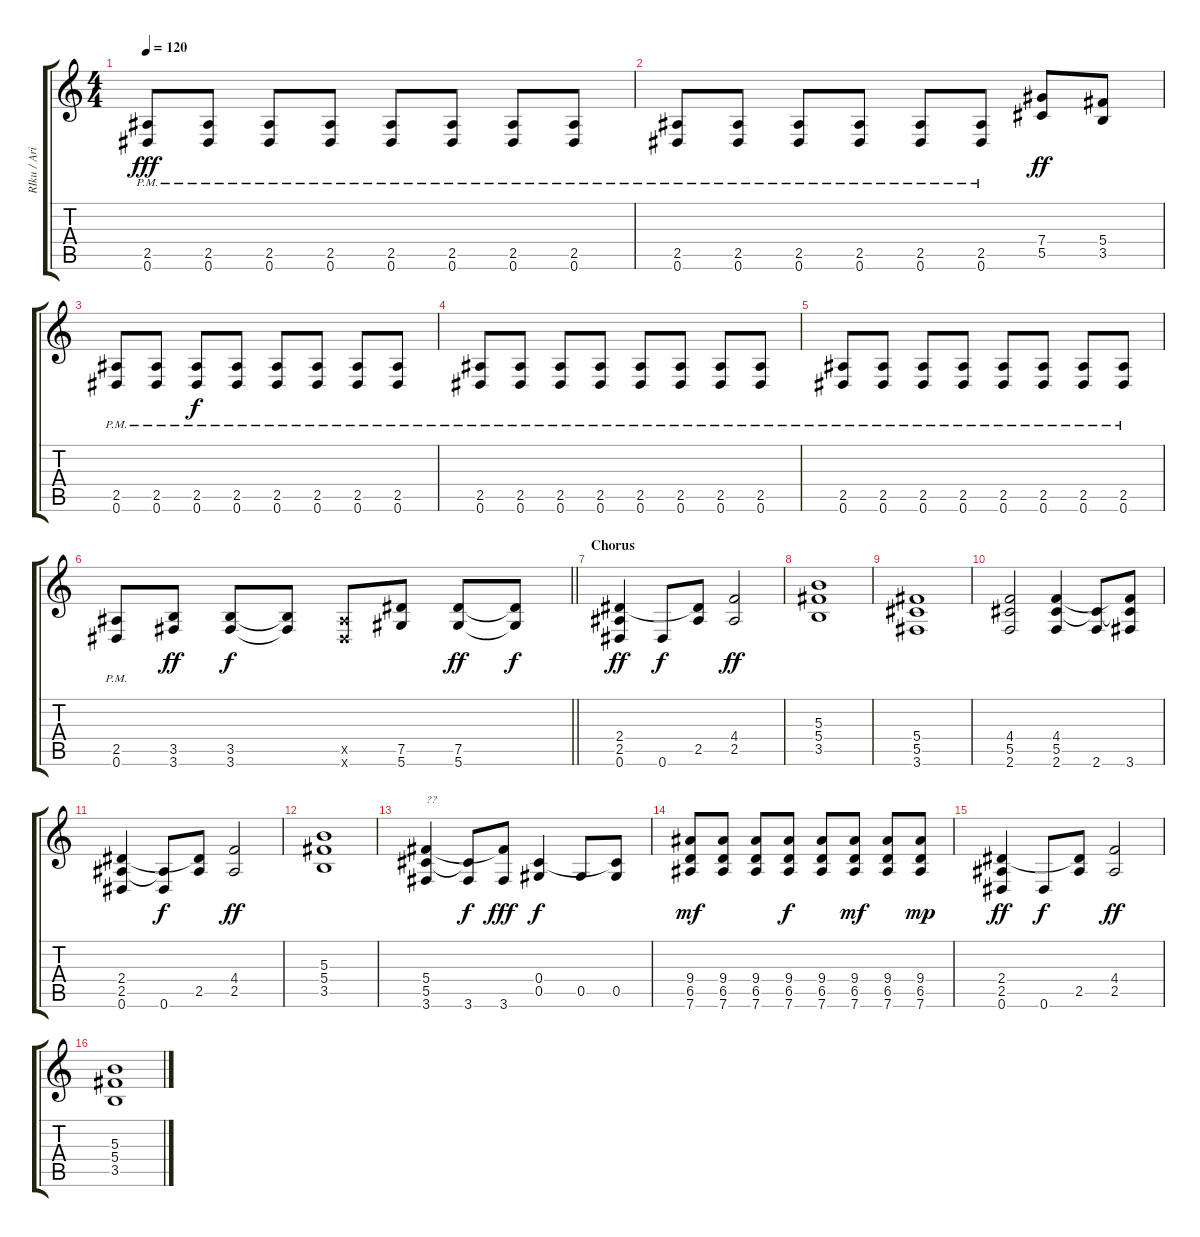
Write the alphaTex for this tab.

\track ("RIku / Ari    Rhythm /lead" "RIku / Ari") {instrument distortionguitar}
\staff {score tabs}
\tuning (Eb4 Bb3 Gb3 Db3 Ab2 Eb2) {hide}
\ts (4 4)
\tempo 120
\clef g2
\ks c
(2.5{pm} 0.6{pm}).8{dy fff} (2.5{pm} 0.6{pm}).8 (2.5{pm} 0.6{pm}).8 (2.5{pm} 0.6{pm}).8 (2.5{pm} 0.6{pm}).8 (2.5{pm} 0.6{pm}).8 (2.5{pm} 0.6{pm}).8 (2.5{pm} 0.6{pm}).8 |
(2.5{pm} 0.6{pm}).8 (2.5{pm} 0.6{pm}).8 (2.5{pm} 0.6{pm}).8 (2.5{pm} 0.6{pm}).8 (2.5{pm} 0.6{pm}).8 (2.5{pm} 0.6{pm}).8 (7.4 5.5).8{dy ff} (5.4 3.5).8 |
(2.5{pm} 0.6{pm}).8 (2.5{pm} 0.6{pm}).8 (2.5{pm} 0.6{pm}).8{dy f} (2.5{pm} 0.6{pm}).8 (2.5{pm} 0.6{pm}).8 (2.5{pm} 0.6{pm}).8 (2.5{pm} 0.6{pm}).8 (2.5{pm} 0.6{pm}).8 |
(2.5{pm} 0.6{pm}).8 (2.5{pm} 0.6{pm}).8 (2.5{pm} 0.6{pm}).8 (2.5{pm} 0.6{pm}).8 (2.5{pm} 0.6{pm}).8 (2.5{pm} 0.6{pm}).8 (2.5{pm} 0.6{pm}).8 (2.5{pm} 0.6{pm}).8 |
(2.5{pm} 0.6{pm}).8 (2.5{pm} 0.6{pm}).8 (2.5{pm} 0.6{pm}).8 (2.5{pm} 0.6{pm}).8 (2.5{pm} 0.6{pm}).8 (2.5{pm} 0.6{pm}).8 (2.5{pm} 0.6{pm}).8 (2.5{pm} 0.6{pm}).8 |
\barLineRight lightlight
(2.5{pm} 0.6{pm}).8 (3.5 3.6).8{dy ff} (3.5 3.6).8{dy f} (3.5{t} 3.6{t}).8 (2.5{x} 0.6{x}).8 (7.5 5.6).8 (7.5 5.6).8{dy ff} (7.5{t} 5.6{t}).8{dy f} |
\section ("" "Chorus")
(2.4 2.5 0.6).4{dy ff} 0.6.8{dy f} (2.4{t} 2.5).8 (4.4 2.5).2{dy ff} |
(5.3 5.4 3.5).1 |
(5.4 5.5 3.6).1 |
(4.4 5.5 2.6).2 (4.4 5.5 2.6).4 (5.5{t} 2.6).8 (4.4{t} 5.5{t} 3.6).8 |
(2.4 2.5 0.6).4 (2.5{t} 0.6).8{dy f} (2.4{t} 2.5).8 (4.4 2.5).2{dy ff} |
(5.3 5.4 3.5).1 |
(5.4 5.5 3.6).4{txt "??"} (5.5{t} 3.6).8{dy f} (5.4{t} 3.6).8{dy fff} (0.4 0.5).4{dy f} 0.5.8 (0.4{t} 0.5).8 |
(9.4 6.5 7.6).8{dy mf} (9.4 6.5 7.6).8 (9.4 6.5 7.6).8 (9.4 6.5 7.6).8{dy f} (9.4 6.5 7.6).8 (9.4 6.5 7.6).8{dy mf} (9.4 6.5 7.6).8 (9.4 6.5 7.6).8{dy mp} |
(2.4 2.5 0.6).4{dy ff} 0.6.8{dy f} (2.4{t} 2.5).8 (4.4 2.5).2{dy ff} |
(5.3 5.4 3.5).1
